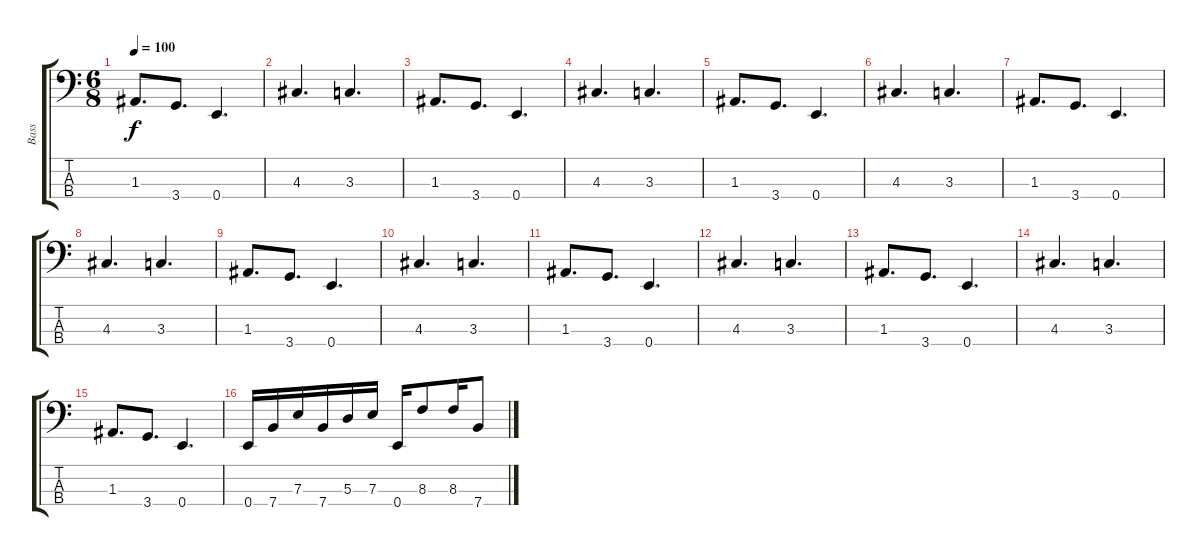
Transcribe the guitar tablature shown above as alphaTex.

\track ("Bass" "Bass") {instrument electricbassfinger}
\staff {score tabs}
\tuning (G2 D2 A1 E1) {hide}
\ts (6 8)
\tempo 100
\clef f4
\ks c
1.3.8{d dy f} 3.4.8{d} 0.4.4{d} |
4.3.4{d} 3.3.4{d} |
1.3.8{d} 3.4.8{d} 0.4.4{d} |
4.3.4{d} 3.3.4{d} |
1.3.8{d} 3.4.8{d} 0.4.4{d} |
4.3.4{d} 3.3.4{d} |
1.3.8{d} 3.4.8{d} 0.4.4{d} |
4.3.4{d} 3.3.4{d} |
1.3.8{d} 3.4.8{d} 0.4.4{d} |
4.3.4{d} 3.3.4{d} |
1.3.8{d} 3.4.8{d} 0.4.4{d} |
4.3.4{d} 3.3.4{d} |
1.3.8{d} 3.4.8{d} 0.4.4{d} |
4.3.4{d} 3.3.4{d} |
1.3.8{d} 3.4.8{d} 0.4.4{d} |
0.4.16 7.4.16 7.3.16 7.4.16 5.3.16 7.3.16 0.4.16 8.3.8 8.3.16 7.4.8
